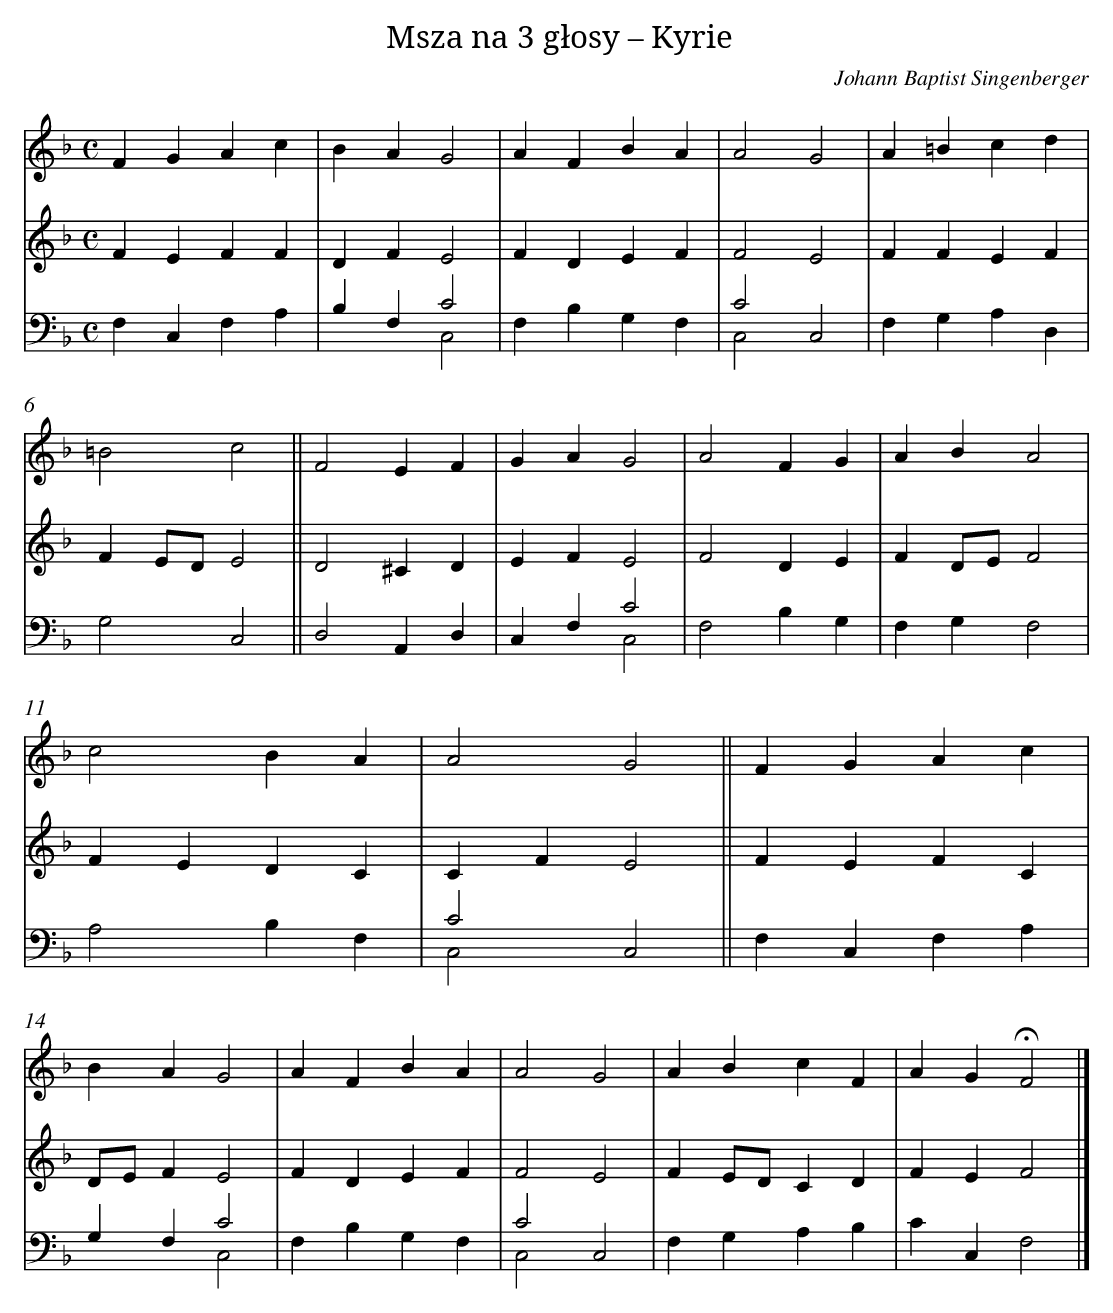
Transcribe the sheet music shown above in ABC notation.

X:1
T: Msza na 3 głosy – Kyrie
C: Johann Baptist Singenberger
L: 1/4
M: C
V: 1 clef=treble
V: 2 clef=treble
V: 3 clef=bass
K: F
[V:1] FGAc |
[V:2] FEFF |
[V:3] F,C,F,A, |
[V:1] BAG2 |
[V:2] DFE2 |
[V:3] B,F,C2 & x2C,2 |
[V:1] AFBA |
[V:2] FDEF |
[V:3] F,B,G,F, |
[V:1] A2G2 |
[V:2] F2E2 |
[V:3] C2C,2 & C,2x2 |
[V:1] A=Bcd |
[V:2] FFEF |
[V:3] F,G,A,D, |
[V:1] =B2c2 ||
[V:2] FE/D/E2 ||
[V:3] G,2C,2 ||
[V:1] F2EF |
[V:2] D2^CD |
[V:3] D,2A,,D, |
[V:1] GAG2 |
[V:2] EFE2 |
[V:3] C,F,C2 & x2C,2 |
[V:1] A2FG |
[V:2] F2DE |
[V:3] F,2B,G, |
[V:1] ABA2 |
[V:2] FD/E/F2 |
[V:3] F,G,F,2 |
[V:1] c2BA |
[V:2] FEDC |
[V:3] A,2B,F, |
[V:1] A2G2 ||
[V:2] CFE2 ||
[V:3] C2C,2 & C,2x2 ||
[V:1] FGAc |
[V:2] FEFC |
[V:3] F,C,F,A, |
[V:1] BAG2 |
[V:2] D/E/FE2 |
[V:3] G,F,C2 & x2C,2 |
[V:1] AFBA |
[V:2] FDEF |
[V:3] F,B,G,F, |
[V:1] A2G2 |
[V:2] F2E2 |
[V:3] C2C,2 & C,2x2 |
[V:1] ABcF |
[V:2] FE/D/CD |
[V:3] F,G,A,B, |
[V:1] AG!fermata!F2 |]
[V:2] FEF2 |]
[V:3] CC,F,2 |]
